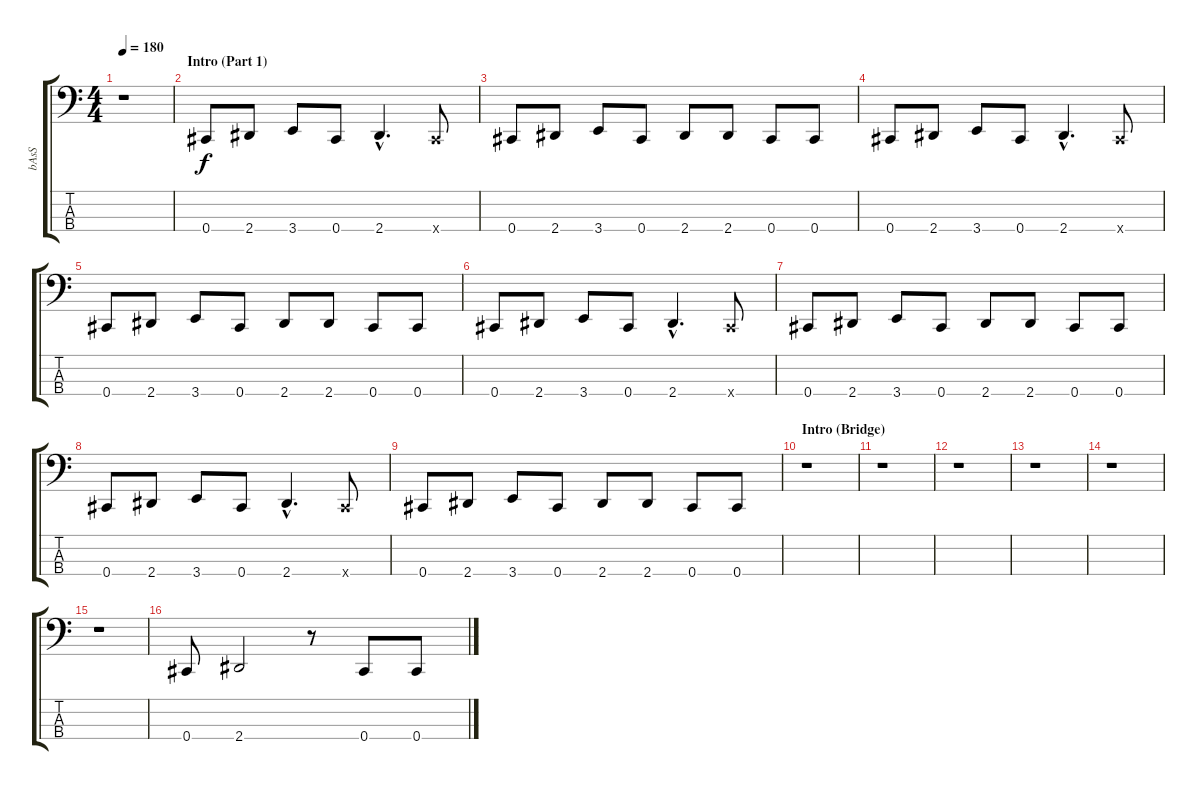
\track ("bAsS" "bAsS") {instrument electricbassfinger}
\staff {score tabs}
\tuning (Gb2 Db2 Ab1 Db1) {hide}
\ts (4 4)
\tempo 180
\clef f4
\ks c
r.1{dy f instrument electricbassfinger} |
\section ("" "Intro (Part 1)")
0.4.8 2.4.8 3.4.8 0.4.8 2.4{hac}.4{d} 0.4{x}.8 |
0.4.8 2.4.8 3.4.8 0.4.8 2.4.8 2.4.8 0.4.8 0.4.8 |
0.4.8 2.4.8 3.4.8 0.4.8 2.4{hac}.4{d} 0.4{x}.8 |
0.4.8 2.4.8 3.4.8 0.4.8 2.4.8 2.4.8 0.4.8 0.4.8 |
0.4.8 2.4.8 3.4.8 0.4.8 2.4{hac}.4{d} 0.4{x}.8 |
0.4.8 2.4.8 3.4.8 0.4.8 2.4.8 2.4.8 0.4.8 0.4.8 |
0.4.8 2.4.8 3.4.8 0.4.8 2.4{hac}.4{d} 0.4{x}.8 |
0.4.8 2.4.8 3.4.8 0.4.8 2.4.8 2.4.8 0.4.8 0.4.8 |
\section ("" "Intro (Bridge)")
r.1 |
r.1 |
r.1 |
r.1 |
r.1 |
r.1 |
0.4.8 2.4.2 r.8 0.4.8 0.4.8
